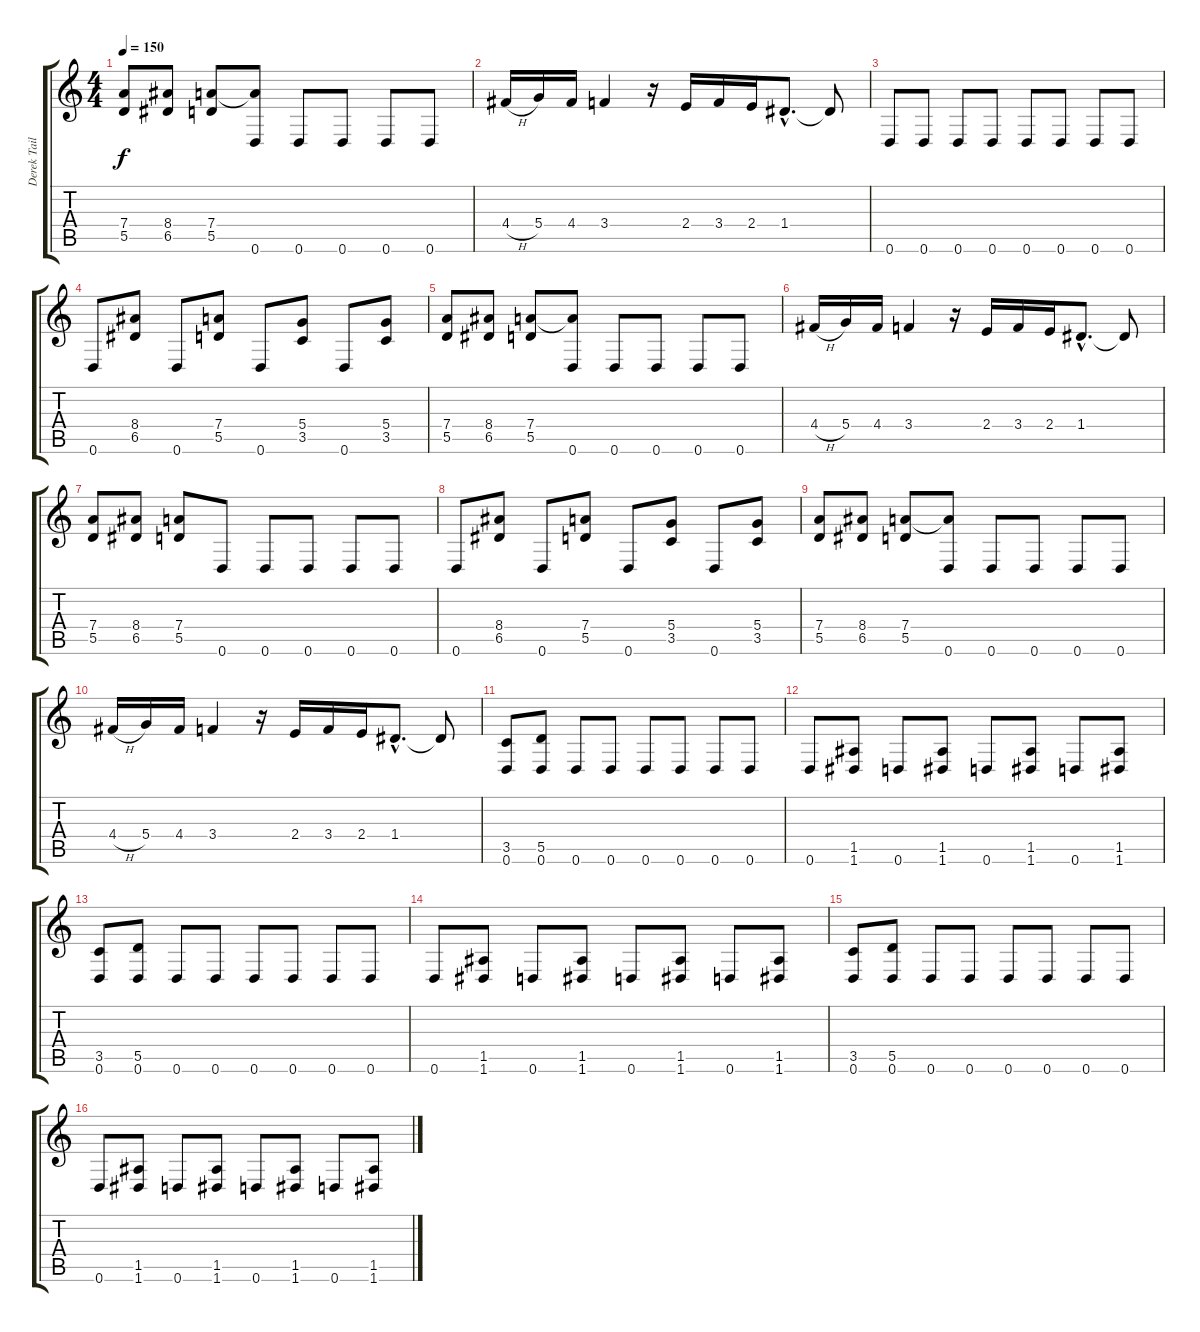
\track ("Derek Tailer-guitar" "Derek Tail") {instrument overdrivenguitar}
\staff {score tabs}
\tuning (E4 B3 G3 D3 A2 D2) {hide}
\ts (4 4)
\tempo 150
\clef g2
\ks c
(7.4 5.5).8{dy f} (8.4 6.5).8 (7.4 5.5).8 (7.4{t} 0.6).8 0.6.8 0.6.8 0.6.8 0.6.8 |
4.4{h}.16 5.4.16 4.4.16 3.4.4 r.16 2.4.16 3.4.16 2.4.16 1.4{hac}.8{d} 1.4{t}.8 |
0.6.8 0.6.8 0.6.8 0.6.8 0.6.8 0.6.8 0.6.8 0.6.8 |
0.6.8 (8.4 6.5).8 0.6.8 (7.4 5.5).8 0.6.8 (5.4 3.5).8 0.6.8 (5.4 3.5).8 |
(7.4 5.5).8 (8.4 6.5).8 (7.4 5.5).8 (7.4{t} 0.6).8 0.6.8 0.6.8 0.6.8 0.6.8 |
4.4{h}.16 5.4.16 4.4.16 3.4.4 r.16 2.4.16 3.4.16 2.4.16 1.4{hac}.8{d} 1.4{t}.8 |
(7.4 5.5).8 (8.4 6.5).8 (7.4 5.5).8 0.6.8 0.6.8 0.6.8 0.6.8 0.6.8 |
0.6.8 (8.4 6.5).8 0.6.8 (7.4 5.5).8 0.6.8 (5.4 3.5).8 0.6.8 (5.4 3.5).8 |
(7.4 5.5).8 (8.4 6.5).8 (7.4 5.5).8 (7.4{t} 0.6).8 0.6.8 0.6.8 0.6.8 0.6.8 |
4.4{h}.16 5.4.16 4.4.16 3.4.4 r.16 2.4.16 3.4.16 2.4.16 1.4{hac}.8{d} 1.4{t}.8 |
(3.5 0.6).8 (5.5 0.6).8 0.6.8 0.6.8 0.6.8 0.6.8 0.6.8 0.6.8 |
0.6.8 (1.5 1.6).8 0.6.8 (1.5 1.6).8 0.6.8 (1.5 1.6).8 0.6.8 (1.5 1.6).8 |
(3.5 0.6).8 (5.5 0.6).8 0.6.8 0.6.8 0.6.8 0.6.8 0.6.8 0.6.8 |
0.6.8 (1.5 1.6).8 0.6.8 (1.5 1.6).8 0.6.8 (1.5 1.6).8 0.6.8 (1.5 1.6).8 |
(3.5 0.6).8 (5.5 0.6).8 0.6.8 0.6.8 0.6.8 0.6.8 0.6.8 0.6.8 |
0.6.8 (1.5 1.6).8 0.6.8 (1.5 1.6).8 0.6.8 (1.5 1.6).8 0.6.8 (1.5 1.6).8
